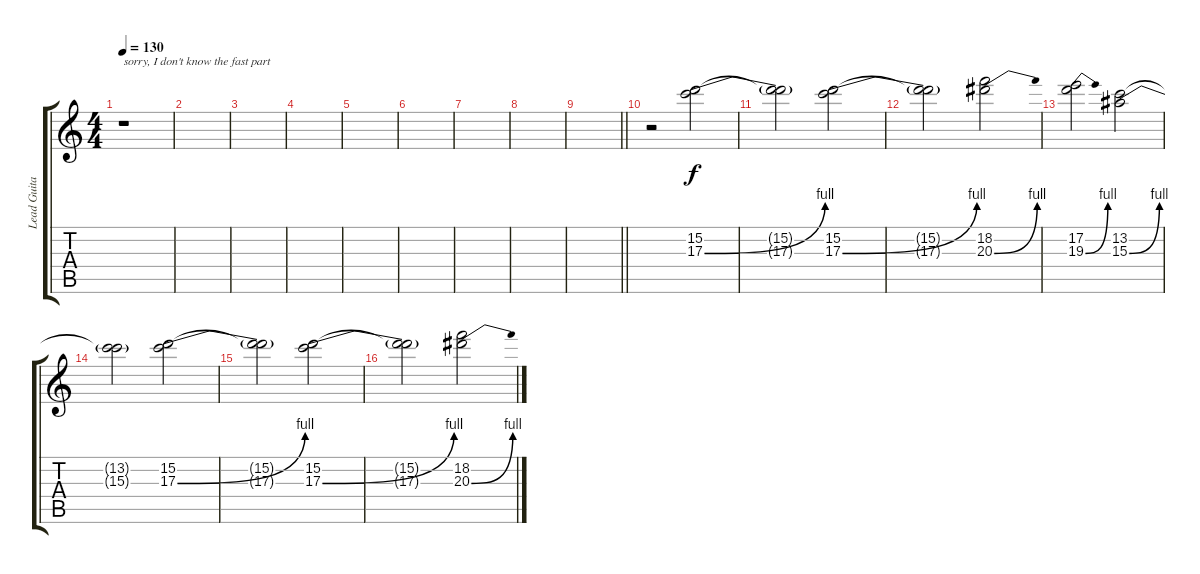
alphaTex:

\track ("Lead Guitar" "Lead Guita") {instrument overdrivenguitar}
\staff {score tabs}
\tuning (E4 B3 G3 D3 A2 D2) {hide}
\ts (4 4)
\tempo 130
\clef g2
\ks c
r.1{txt "sorry, I don't know the fast part" dy ff} |
|
|
|
|
|
|
|
\barLineRight lightlight
|
r.2 (15.2 17.3{be (bend 0 0 60 4)}).2{dy f} |
(15.2{t} 17.3{t}).2 (15.2 17.3{be (bend 0 0 60 4)}).2 |
(15.2{t} 17.3{t}).2 (18.2 20.3{be (bend 0 0 60 4)}).2 |
(17.2 19.3{be (bend 0 0 60 4)}).2 (13.2 15.3{be (bend 0 0 60 4)}).2 |
(13.2{t} 15.3{t}).2 (15.2 17.3{be (bend 0 0 60 4)}).2 |
(15.2{t} 17.3{t}).2 (15.2 17.3{be (bend 0 0 60 4)}).2 |
(15.2{t} 17.3{t}).2 (18.2 20.3{be (bend 0 0 60 4)}).2
